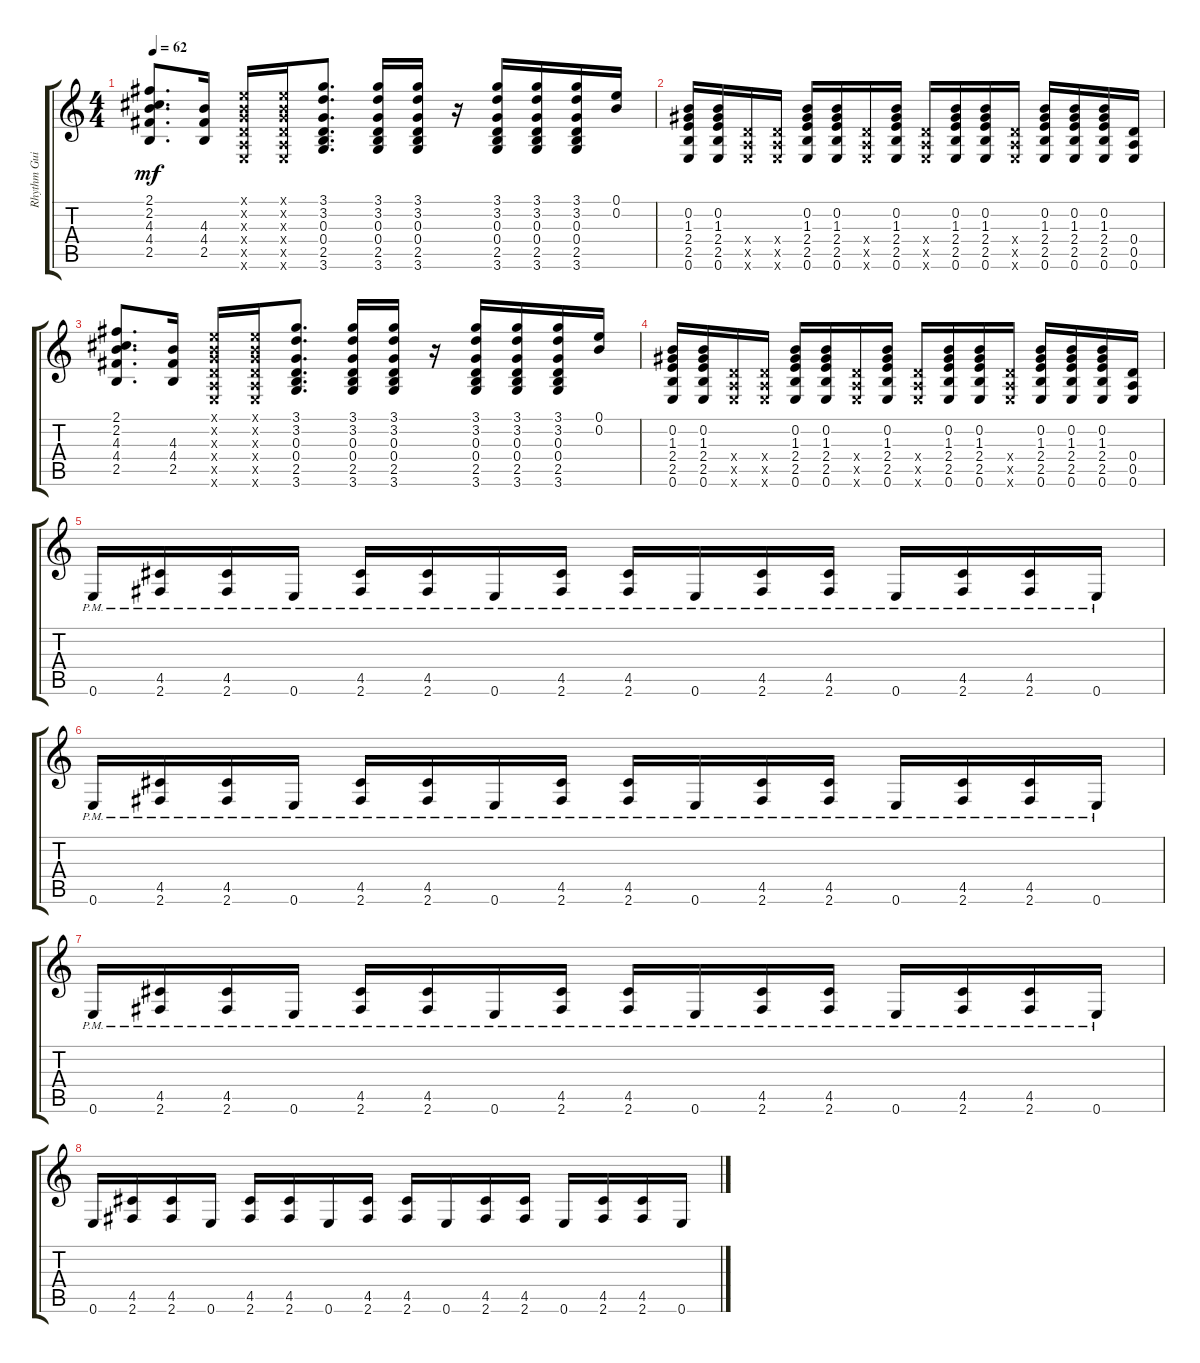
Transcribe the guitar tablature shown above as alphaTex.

\track ("Rhythm Guitar" "Rhythm Gui") {instrument distortionguitar}
\staff {score tabs}
\tuning (E4 B3 G3 D3 A2 E2) {hide}
\ts (4 4)
\tempo 62
\clef g2
\ks c
(2.1 2.2 4.3 4.4 2.5).8{d dy mf} (4.3 4.4 2.5).16 (0.1{x} 0.2{x} 0.3{x} 0.4{x} 0.5{x} 0.6{x}).16 (0.1{x} 0.2{x} 0.3{x} 0.4{x} 0.5{x} 0.6{x}).16 (3.1 3.2 0.3 0.4 2.5 3.6).8{d} (3.1 3.2 0.3 0.4 2.5 3.6).16 (3.1 3.2 0.3 0.4 2.5 3.6).16 r.16 (3.1 3.2 0.3 0.4 2.5 3.6).16 (3.1 3.2 0.3 0.4 2.5 3.6).16 (3.1 3.2 0.3 0.4 2.5 3.6).16 (0.1 0.2).16 |
(0.2 1.3 2.4 2.5 0.6).16 (0.2 1.3 2.4 2.5 0.6).16 (0.4{x} 0.5{x} 0.6{x}).16 (0.4{x} 0.5{x} 0.6{x}).16 (0.2 1.3 2.4 2.5 0.6).16 (0.2 1.3 2.4 2.5 0.6).16 (0.4{x} 0.5{x} 0.6{x}).16 (0.2 1.3 2.4 2.5 0.6).16 (0.4{x} 0.5{x} 0.6{x}).16 (0.2 1.3 2.4 2.5 0.6).16 (0.2 1.3 2.4 2.5 0.6).16 (0.4{x} 0.5{x} 0.6{x}).16 (0.2 1.3 2.4 2.5 0.6).16 (0.2 1.3 2.4 2.5 0.6).16 (0.2 1.3 2.4 2.5 0.6).16 (0.4 0.5 0.6).16 |
(2.1 2.2 4.3 4.4 2.5).8{d} (4.3 4.4 2.5).16 (0.1{x} 0.2{x} 0.3{x} 0.4{x} 0.5{x} 0.6{x}).16 (0.1{x} 0.2{x} 0.3{x} 0.4{x} 0.5{x} 0.6{x}).16 (3.1 3.2 0.3 0.4 2.5 3.6).8{d} (3.1 3.2 0.3 0.4 2.5 3.6).16 (3.1 3.2 0.3 0.4 2.5 3.6).16 r.16 (3.1 3.2 0.3 0.4 2.5 3.6).16 (3.1 3.2 0.3 0.4 2.5 3.6).16 (3.1 3.2 0.3 0.4 2.5 3.6).16 (0.1 0.2).16 |
(0.2 1.3 2.4 2.5 0.6).16 (0.2 1.3 2.4 2.5 0.6).16 (0.4{x} 0.5{x} 0.6{x}).16 (0.4{x} 0.5{x} 0.6{x}).16 (0.2 1.3 2.4 2.5 0.6).16 (0.2 1.3 2.4 2.5 0.6).16 (0.4{x} 0.5{x} 0.6{x}).16 (0.2 1.3 2.4 2.5 0.6).16 (0.4{x} 0.5{x} 0.6{x}).16 (0.2 1.3 2.4 2.5 0.6).16 (0.2 1.3 2.4 2.5 0.6).16 (0.4{x} 0.5{x} 0.6{x}).16 (0.2 1.3 2.4 2.5 0.6).16 (0.2 1.3 2.4 2.5 0.6).16 (0.2 1.3 2.4 2.5 0.6).16 (0.4 0.5 0.6).16 |
0.6{pm}.16 (4.5{pm} 2.6{pm}).16 (4.5{pm} 2.6{pm}).16 0.6{pm}.16 (4.5{pm} 2.6{pm}).16 (4.5{pm} 2.6{pm}).16 0.6{pm}.16 (4.5{pm} 2.6{pm}).16 (4.5{pm} 2.6{pm}).16 0.6{pm}.16 (4.5{pm} 2.6{pm}).16 (4.5{pm} 2.6{pm}).16 0.6{pm}.16 (4.5{pm} 2.6{pm}).16 (4.5{pm} 2.6{pm}).16 0.6{pm}.16 |
0.6{pm}.16 (4.5{pm} 2.6{pm}).16 (4.5{pm} 2.6{pm}).16 0.6{pm}.16 (4.5{pm} 2.6{pm}).16 (4.5{pm} 2.6{pm}).16 0.6{pm}.16 (4.5{pm} 2.6{pm}).16 (4.5{pm} 2.6{pm}).16 0.6{pm}.16 (4.5{pm} 2.6{pm}).16 (4.5{pm} 2.6{pm}).16 0.6{pm}.16 (4.5{pm} 2.6{pm}).16 (4.5{pm} 2.6{pm}).16 0.6{pm}.16 |
0.6{pm}.16 (4.5{pm} 2.6{pm}).16 (4.5{pm} 2.6{pm}).16 0.6{pm}.16 (4.5{pm} 2.6{pm}).16 (4.5{pm} 2.6{pm}).16 0.6{pm}.16 (4.5{pm} 2.6{pm}).16 (4.5{pm} 2.6{pm}).16 0.6{pm}.16 (4.5{pm} 2.6{pm}).16 (4.5{pm} 2.6{pm}).16 0.6{pm}.16 (4.5{pm} 2.6{pm}).16 (4.5{pm} 2.6{pm}).16 0.6{pm}.16 |
0.6.16 (4.5 2.6).16 (4.5 2.6).16 0.6.16 (4.5 2.6).16 (4.5 2.6).16 0.6.16 (4.5 2.6).16 (4.5 2.6).16 0.6.16 (4.5 2.6).16 (4.5 2.6).16 0.6.16 (4.5 2.6).16 (4.5 2.6).16 0.6.16
